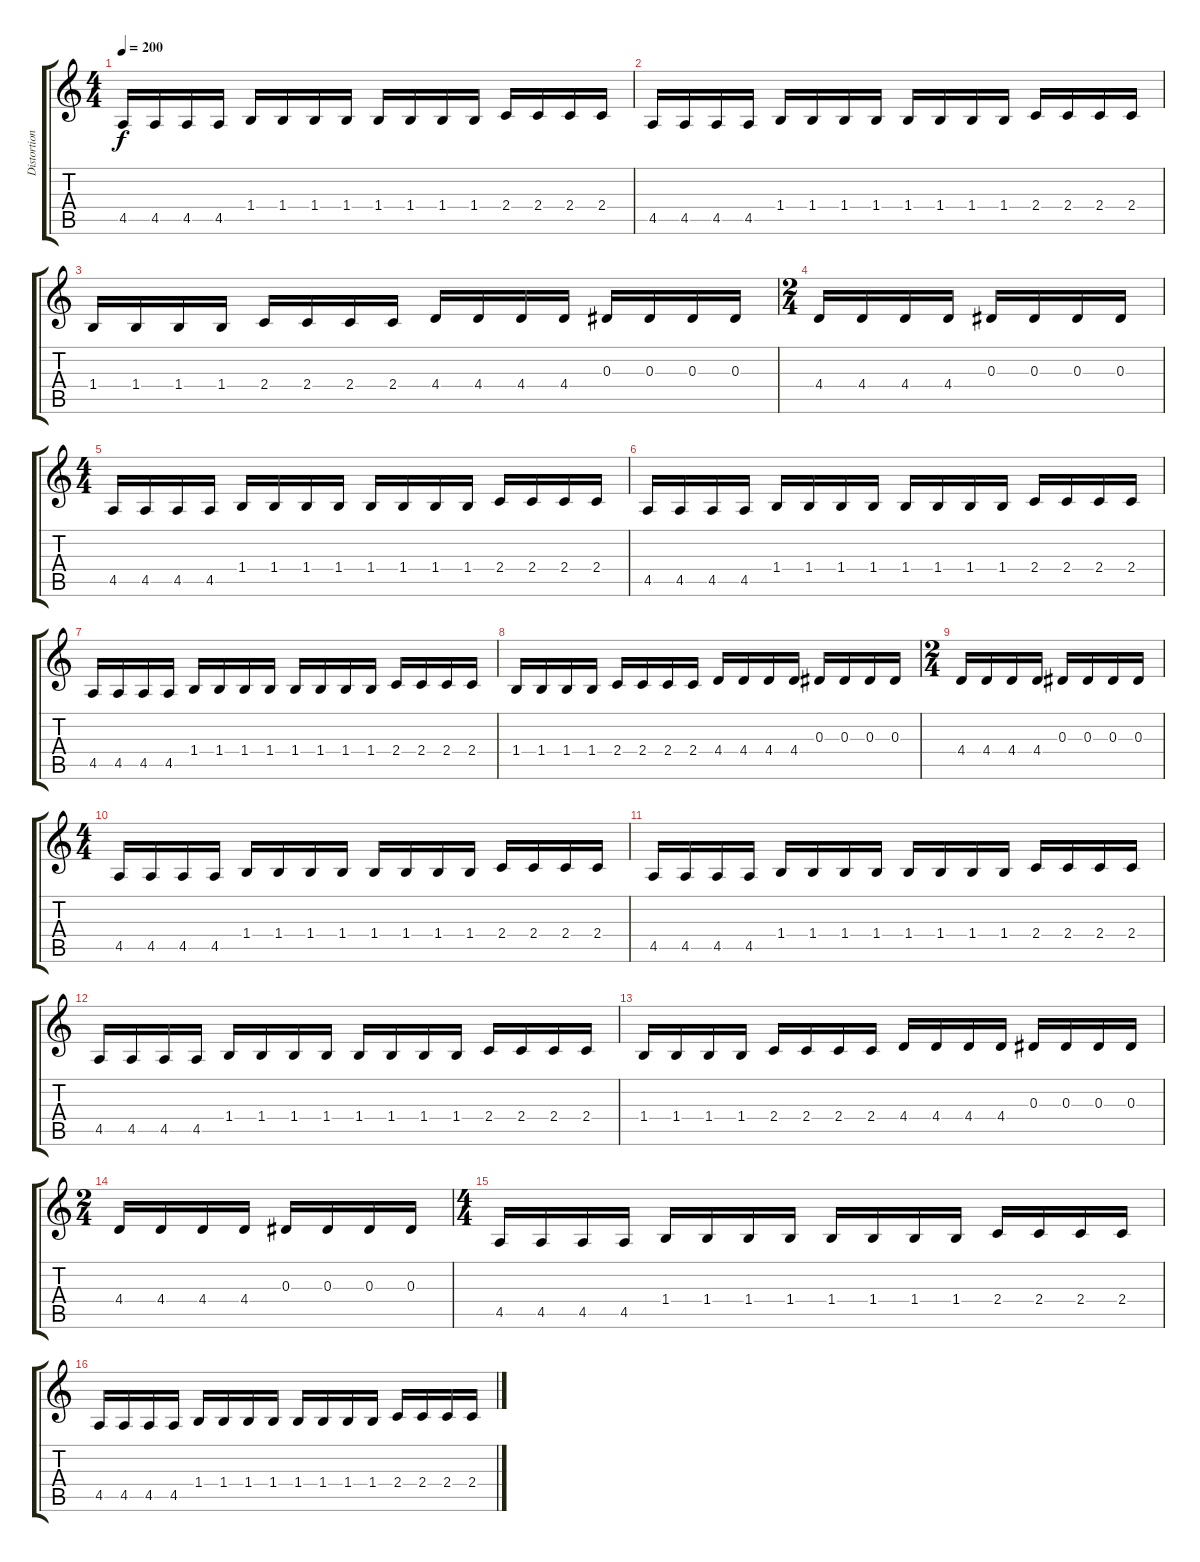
\track ("Distortion Rhytm" "Distortion") {instrument distortionguitar}
\staff {score tabs}
\tuning (C4 G3 Eb3 Bb2 F2 C2) {hide}
\ts (4 4)
\tempo 200
\clef g2
\ks c
4.5.16{dy f} 4.5.16 4.5.16 4.5.16 1.4.16 1.4.16 1.4.16 1.4.16 1.4.16 1.4.16 1.4.16 1.4.16 2.4.16 2.4.16 2.4.16 2.4.16 |
4.5.16 4.5.16 4.5.16 4.5.16 1.4.16 1.4.16 1.4.16 1.4.16 1.4.16 1.4.16 1.4.16 1.4.16 2.4.16 2.4.16 2.4.16 2.4.16 |
1.4.16 1.4.16 1.4.16 1.4.16 2.4.16 2.4.16 2.4.16 2.4.16 4.4.16 4.4.16 4.4.16 4.4.16 0.3.16 0.3.16 0.3.16 0.3.16 |
\ts (2 4)
4.4.16 4.4.16 4.4.16 4.4.16 0.3.16 0.3.16 0.3.16 0.3.16 |
\ts (4 4)
4.5.16 4.5.16 4.5.16 4.5.16 1.4.16 1.4.16 1.4.16 1.4.16 1.4.16 1.4.16 1.4.16 1.4.16 2.4.16 2.4.16 2.4.16 2.4.16 |
4.5.16 4.5.16 4.5.16 4.5.16 1.4.16 1.4.16 1.4.16 1.4.16 1.4.16 1.4.16 1.4.16 1.4.16 2.4.16 2.4.16 2.4.16 2.4.16 |
4.5.16 4.5.16 4.5.16 4.5.16 1.4.16 1.4.16 1.4.16 1.4.16 1.4.16 1.4.16 1.4.16 1.4.16 2.4.16 2.4.16 2.4.16 2.4.16 |
1.4.16 1.4.16 1.4.16 1.4.16 2.4.16 2.4.16 2.4.16 2.4.16 4.4.16 4.4.16 4.4.16 4.4.16 0.3.16 0.3.16 0.3.16 0.3.16 |
\ts (2 4)
4.4.16 4.4.16 4.4.16 4.4.16 0.3.16 0.3.16 0.3.16 0.3.16 |
\ts (4 4)
4.5.16 4.5.16 4.5.16 4.5.16 1.4.16 1.4.16 1.4.16 1.4.16 1.4.16 1.4.16 1.4.16 1.4.16 2.4.16 2.4.16 2.4.16 2.4.16 |
4.5.16 4.5.16 4.5.16 4.5.16 1.4.16 1.4.16 1.4.16 1.4.16 1.4.16 1.4.16 1.4.16 1.4.16 2.4.16 2.4.16 2.4.16 2.4.16 |
4.5.16 4.5.16 4.5.16 4.5.16 1.4.16 1.4.16 1.4.16 1.4.16 1.4.16 1.4.16 1.4.16 1.4.16 2.4.16 2.4.16 2.4.16 2.4.16 |
1.4.16 1.4.16 1.4.16 1.4.16 2.4.16 2.4.16 2.4.16 2.4.16 4.4.16 4.4.16 4.4.16 4.4.16 0.3.16 0.3.16 0.3.16 0.3.16 |
\ts (2 4)
4.4.16 4.4.16 4.4.16 4.4.16 0.3.16 0.3.16 0.3.16 0.3.16 |
\ts (4 4)
4.5.16 4.5.16 4.5.16 4.5.16 1.4.16 1.4.16 1.4.16 1.4.16 1.4.16 1.4.16 1.4.16 1.4.16 2.4.16 2.4.16 2.4.16 2.4.16 |
4.5.16 4.5.16 4.5.16 4.5.16 1.4.16 1.4.16 1.4.16 1.4.16 1.4.16 1.4.16 1.4.16 1.4.16 2.4.16 2.4.16 2.4.16 2.4.16
